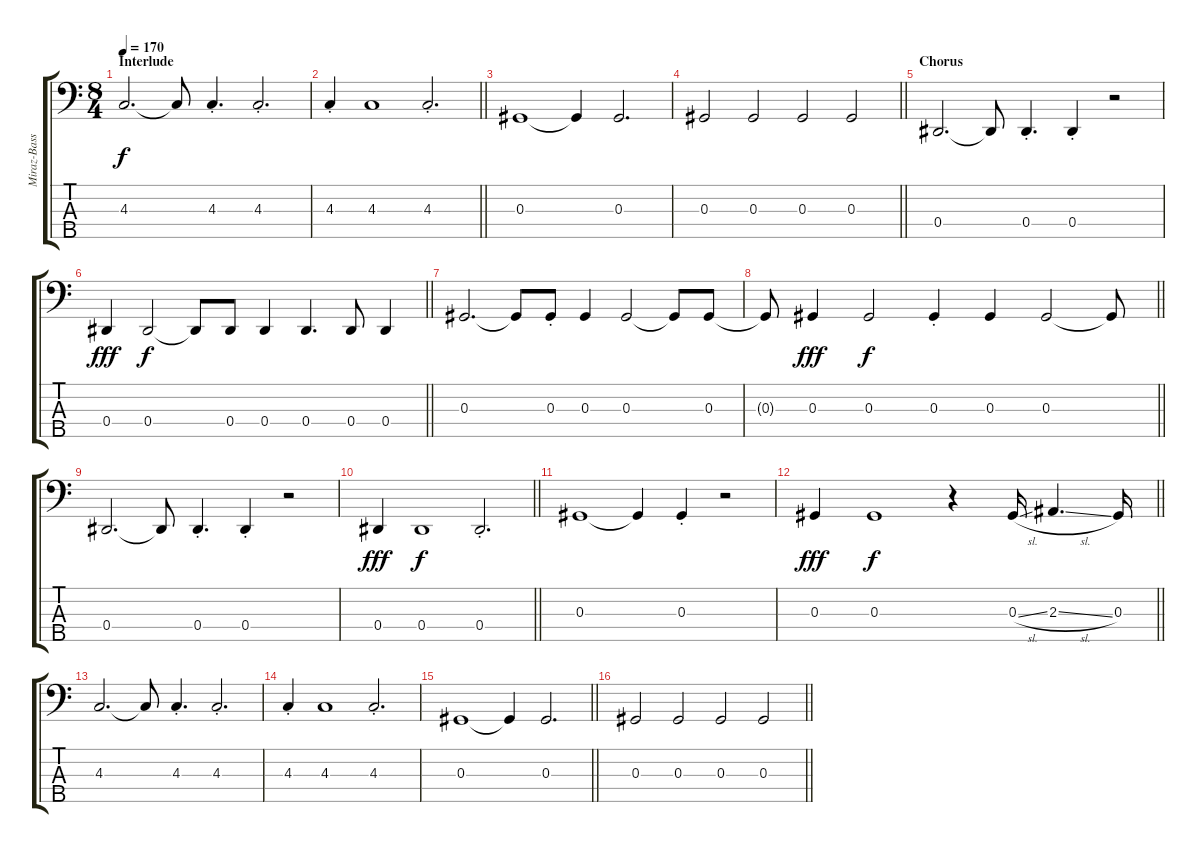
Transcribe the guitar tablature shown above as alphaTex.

\track ("Miraz-Bass" "Miraz-Bass") {instrument electricbassfinger}
\staff {score tabs}
\tuning (Gb2 Db2 Ab1 Eb1 Bb0) {hide}
\ts (8 4)
\section ("" "Interlude")
\tempo 170
\clef f4
\ks c
4.3.2{d dy f} 4.3{t}.8 4.3{st}.4{d} 4.3{st}.2{d} |
\barLineRight lightlight
4.3{st}.4 4.3.1 4.3{st}.2{d} |
0.3.1 0.3{t}.4 0.3.2{d} |
\barLineRight lightlight
0.3.2 0.3.2 0.3.2 0.3.2 |
\section ("" "Chorus")
0.4.2{d} 0.4{t}.8 0.4{st}.4{d} 0.4{st}.4 r.2 |
\barLineRight lightlight
0.4.4{dy fff} 0.4.2{dy f} 0.4{t}.8 0.4.8 0.4.4 0.4.4{d} 0.4.8 0.4.4 |
0.3.2{d} 0.3{t}.8 0.3{st}.8 0.3.4 0.3.2 0.3{t}.8 0.3.8 |
\barLineRight lightlight
0.3{t}.8 0.3.4{dy fff} 0.3.2{dy f} 0.3{st}.4 0.3.4 0.3.2 0.3{t}.8 |
0.4.2{d} 0.4{t}.8 0.4{st}.4{d} 0.4{st}.4 r.2 |
\barLineRight lightlight
0.4.4{dy fff} 0.4.1{dy f} 0.4{st}.2{d} |
0.3.1 0.3{t}.4 0.3{st}.4 r.2 |
\barLineRight lightlight
0.3.4{dy fff} 0.3.1{dy f} r.4 0.3{sl}.16 2.3{sl}.4{d} 0.3.16 |
4.3.2{d} 4.3{t}.8 4.3{st}.4{d} 4.3{st}.2{d} |
4.3{st}.4 4.3.1 4.3{st}.2{d} |
\barLineRight lightlight
0.3.1 0.3{t}.4 0.3.2{d} |
\barLineRight lightlight
0.3.2 0.3.2 0.3.2 0.3.2
